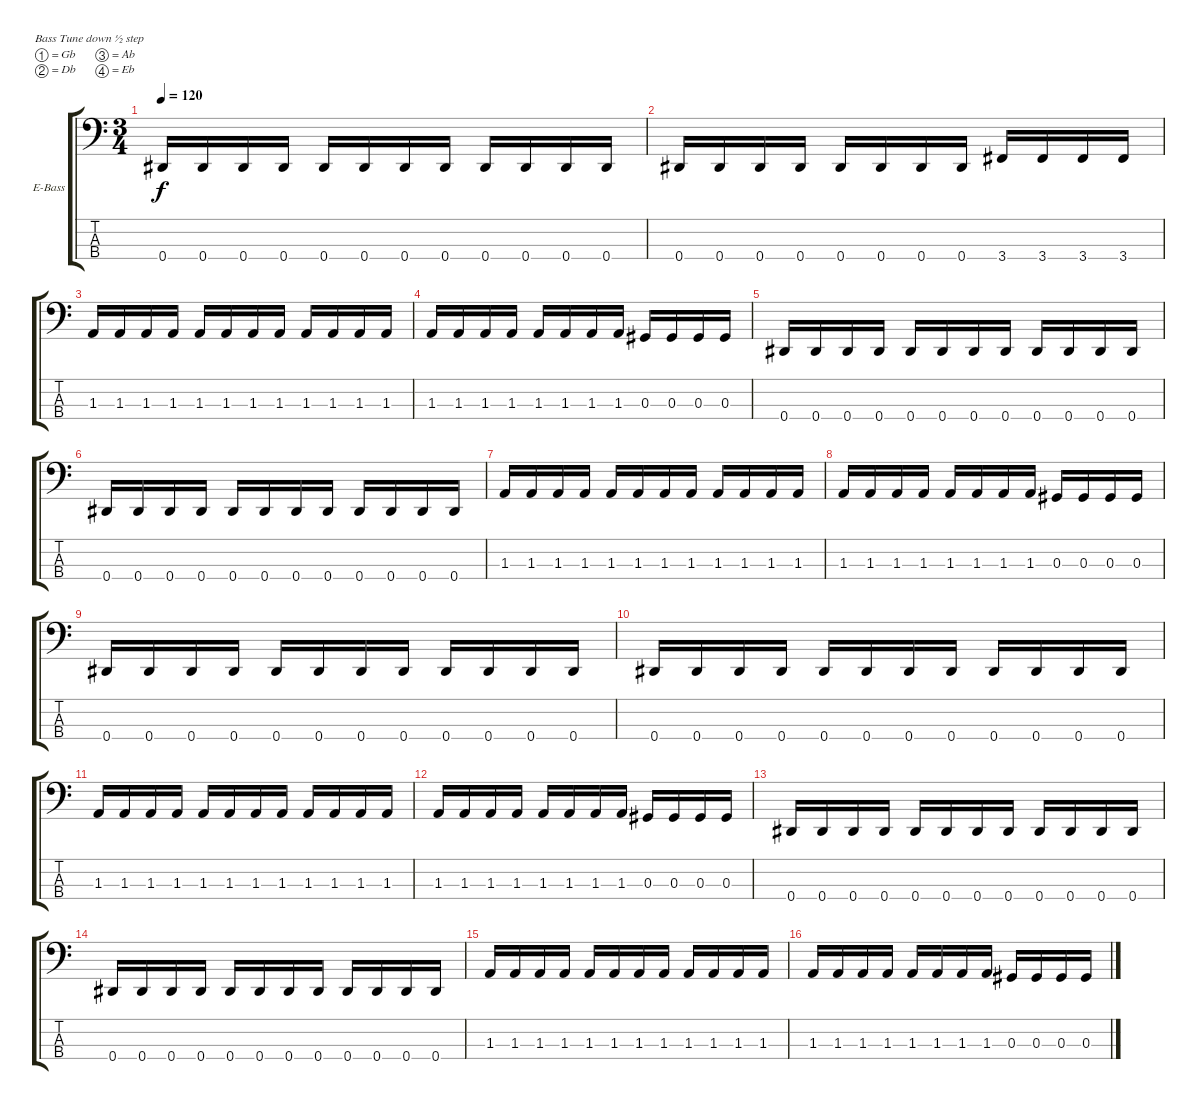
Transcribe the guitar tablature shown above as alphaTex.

\defaultSystemsLayout 4
\bracketExtendMode groupsimilarinstruments
\firstSystemTrackNameOrientation horizontal
\otherSystemsTrackNameOrientation horizontal
\track ("Electric Bass" "E-Bass") {instrument electricbassfinger}
\staff {score tabs}
\tuning (Gb2 Db2 Ab1 Eb1)
\ts (3 4)
\tempo 120
\clef f4
\ks c
0.4.16{dy f} 0.4.16 0.4.16 0.4.16 0.4.16 0.4.16 0.4.16 0.4.16 0.4.16 0.4.16 0.4.16 0.4.16 |
0.4.16 0.4.16 0.4.16 0.4.16 0.4.16 0.4.16 0.4.16 0.4.16 3.4.16 3.4.16 3.4.16 3.4.16 |
1.3.16 1.3.16 1.3.16 1.3.16 1.3.16 1.3.16 1.3.16 1.3.16 1.3.16 1.3.16 1.3.16 1.3.16 |
1.3.16 1.3.16 1.3.16 1.3.16 1.3.16 1.3.16 1.3.16 1.3.16 0.3.16 0.3.16 0.3.16 0.3.16 |
0.4.16 0.4.16 0.4.16 0.4.16 0.4.16 0.4.16 0.4.16 0.4.16 0.4.16 0.4.16 0.4.16 0.4.16 |
0.4.16 0.4.16 0.4.16 0.4.16 0.4.16 0.4.16 0.4.16 0.4.16 0.4.16 0.4.16 0.4.16 0.4.16 |
1.3.16 1.3.16 1.3.16 1.3.16 1.3.16 1.3.16 1.3.16 1.3.16 1.3.16 1.3.16 1.3.16 1.3.16 |
1.3.16 1.3.16 1.3.16 1.3.16 1.3.16 1.3.16 1.3.16 1.3.16 0.3.16 0.3.16 0.3.16 0.3.16 |
0.4.16 0.4.16 0.4.16 0.4.16 0.4.16 0.4.16 0.4.16 0.4.16 0.4.16 0.4.16 0.4.16 0.4.16 |
0.4.16 0.4.16 0.4.16 0.4.16 0.4.16 0.4.16 0.4.16 0.4.16 0.4.16 0.4.16 0.4.16 0.4.16 |
1.3.16 1.3.16 1.3.16 1.3.16 1.3.16 1.3.16 1.3.16 1.3.16 1.3.16 1.3.16 1.3.16 1.3.16 |
1.3.16 1.3.16 1.3.16 1.3.16 1.3.16 1.3.16 1.3.16 1.3.16 0.3.16 0.3.16 0.3.16 0.3.16 |
0.4.16 0.4.16 0.4.16 0.4.16 0.4.16 0.4.16 0.4.16 0.4.16 0.4.16 0.4.16 0.4.16 0.4.16 |
0.4.16 0.4.16 0.4.16 0.4.16 0.4.16 0.4.16 0.4.16 0.4.16 0.4.16 0.4.16 0.4.16 0.4.16 |
1.3.16 1.3.16 1.3.16 1.3.16 1.3.16 1.3.16 1.3.16 1.3.16 1.3.16 1.3.16 1.3.16 1.3.16 |
1.3.16 1.3.16 1.3.16 1.3.16 1.3.16 1.3.16 1.3.16 1.3.16 0.3.16 0.3.16 0.3.16 0.3.16
